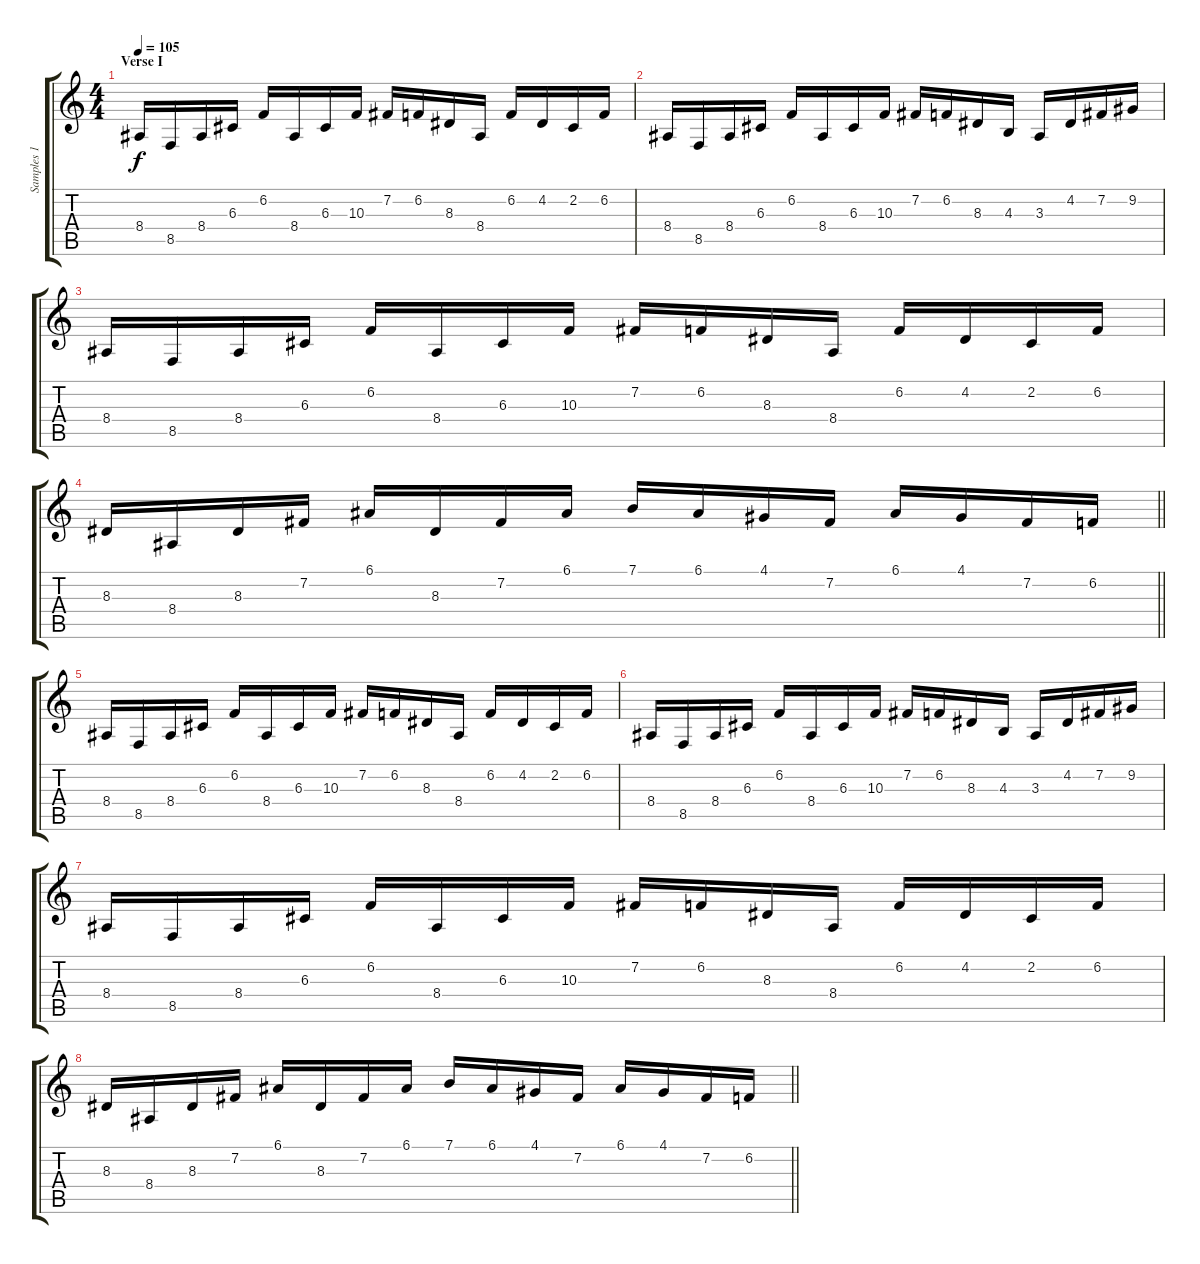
\track ("Samples 1" "Samples 1") {instrument lead8bassandlead}
\staff {score tabs}
\tuning (E4 B3 G3 D3 A2 E2) {hide}
\ts (4 4)
\section ("" "Verse I")
\tempo 105
\clef g2
\ks c
8.4.16{dy f} 8.5.16 8.4.16 6.3.16 6.2.16 8.4.16 6.3.16 10.3.16 7.2.16 6.2.16 8.3.16 8.4.16 6.2.16 4.2.16 2.2.16 6.2.16 |
8.4.16 8.5.16 8.4.16 6.3.16 6.2.16 8.4.16 6.3.16 10.3.16 7.2.16 6.2.16 8.3.16 4.3.16 3.3.16 4.2.16 7.2.16 9.2.16 |
8.4.16 8.5.16 8.4.16 6.3.16 6.2.16 8.4.16 6.3.16 10.3.16 7.2.16 6.2.16 8.3.16 8.4.16 6.2.16 4.2.16 2.2.16 6.2.16 |
\barLineRight lightlight
8.3.16 8.4.16 8.3.16 7.2.16 6.1.16 8.3.16 7.2.16 6.1.16 7.1.16 6.1.16 4.1.16 7.2.16 6.1.16 4.1.16 7.2.16 6.2.16 |
8.4.16 8.5.16 8.4.16 6.3.16 6.2.16 8.4.16 6.3.16 10.3.16 7.2.16 6.2.16 8.3.16 8.4.16 6.2.16 4.2.16 2.2.16 6.2.16 |
8.4.16 8.5.16 8.4.16 6.3.16 6.2.16 8.4.16 6.3.16 10.3.16 7.2.16 6.2.16 8.3.16 4.3.16 3.3.16 4.2.16 7.2.16 9.2.16 |
8.4.16 8.5.16 8.4.16 6.3.16 6.2.16 8.4.16 6.3.16 10.3.16 7.2.16 6.2.16 8.3.16 8.4.16 6.2.16 4.2.16 2.2.16 6.2.16 |
\barLineRight lightlight
8.3.16 8.4.16 8.3.16 7.2.16 6.1.16 8.3.16 7.2.16 6.1.16 7.1.16 6.1.16 4.1.16 7.2.16 6.1.16 4.1.16 7.2.16 6.2.16
